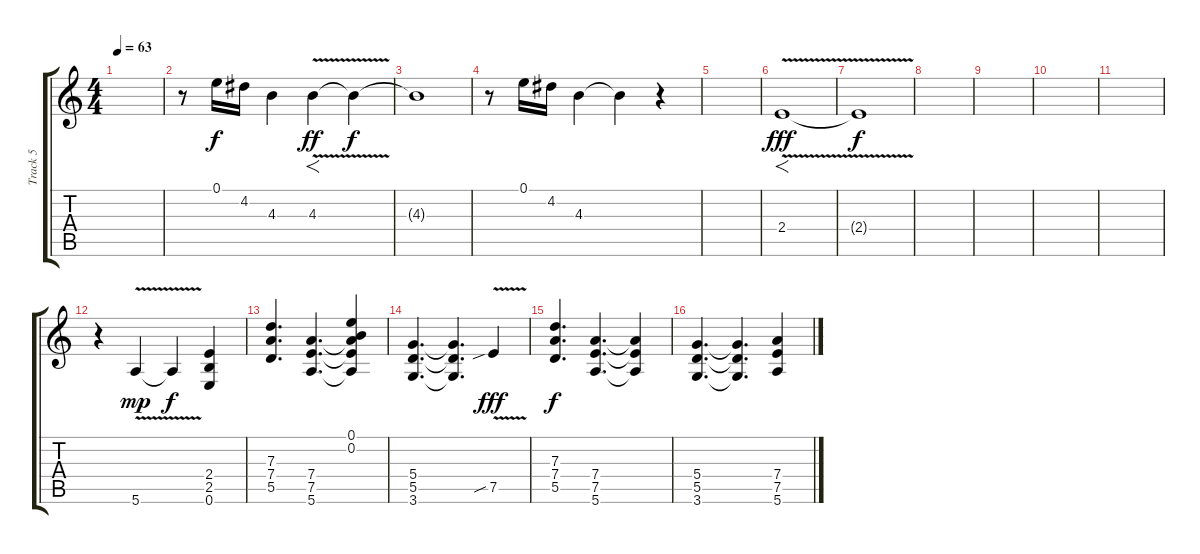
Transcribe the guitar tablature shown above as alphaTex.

\track ("Track 5" "Track 5") {instrument overdrivenguitar}
\staff {score tabs}
\tuning (E4 B3 G3 D3 A2 E2) {hide}
\ts (4 4)
\tempo 63
\clef g2
\ks c
|
r.8 0.1.16 4.2.16 4.3.4 4.3{v}.4{f dy ff volume 7 instrument overdrivenguitar} 4.3{t}.4{dy f} |
4.3{t}.1{volume 0} |
r.8{volume 2 instrument electricguitarclean} 0.1.16 4.2.16 4.3.4 4.3{t}.4 r.4 |
|
2.4{v}.1{f dy fff} |
2.4{t}.1{dy f volume 0} |
|
|
|
|
r.4 5.6{v}.4{dy mp} 5.6{t}.4{dy f} (2.4 2.5 0.6).4 |
(7.3 7.4 5.5).4{d} (7.4 7.5 5.6).4{d} (0.1 0.2 7.4{t} 7.5{t} 5.6{t}).4 |
(5.4 5.5 3.6).4{d} (5.4{t} 5.5{t} 3.6{t}).4{d} 7.5{v sib}.4{dy fff} |
(7.3 7.4 5.5).4{d dy f} (7.4 7.5 5.6).4{d} (7.4{t} 7.5{t} 5.6{t}).4 |
(5.4 5.5 3.6).4{d} (5.4{t} 5.5{t} 3.6{t}).4{d} (7.4 7.5 5.6).4
